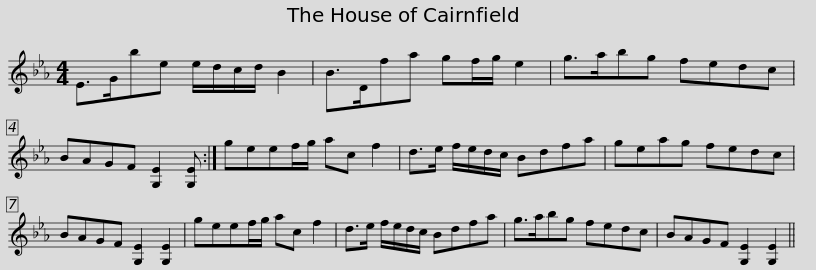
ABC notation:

X:1
L:1/8
M:4/4
I:linebreak $
K:Eb
V:1 treble
V:1
 E>Gbe e/d/c/d/ B2 | B>Dfa gf/g/ e2 | g>abg fedc | BAGF [G,E]2 [G,E] :| geef/g/ ac f2 |$ %5
 d>e f/e/d/c/ Bdfa | geag fedc | BAGF [G,E]2 [G,E]2 | geef/g/ ac f2 | d>e f/e/d/c/ Bdfa |$ %10
 g>abg fedc | BAGF [G,E]2 [G,E]2 || %12
